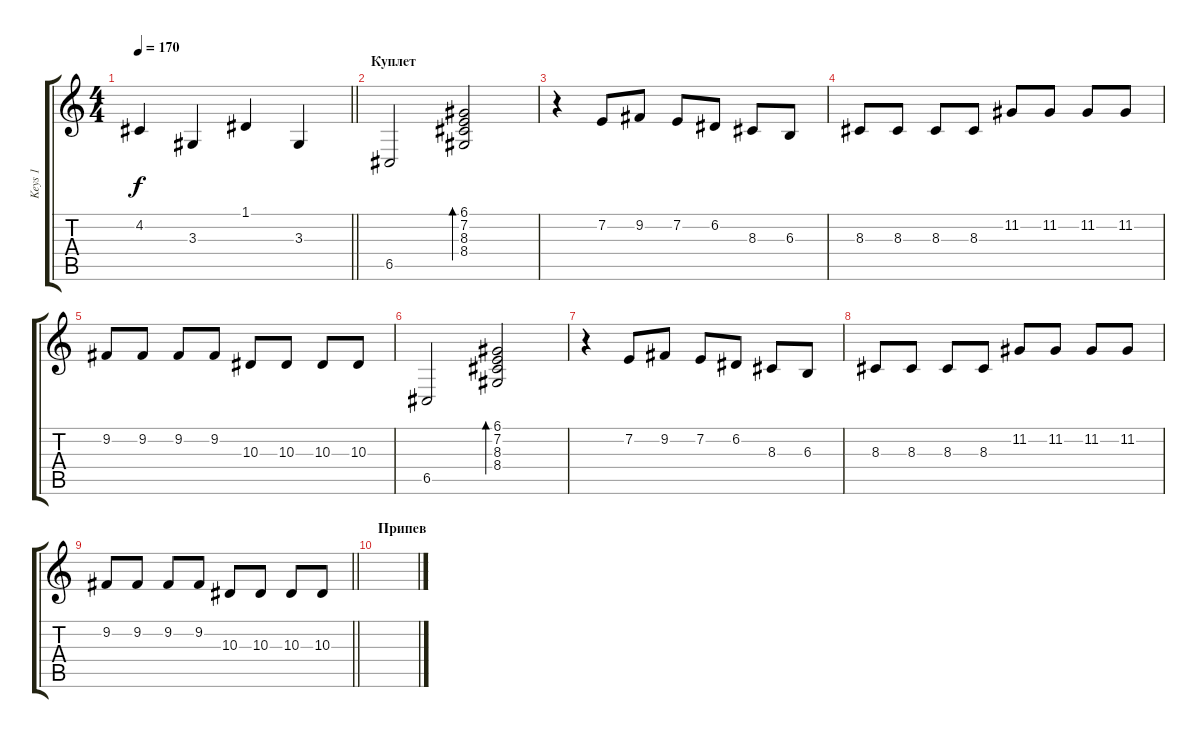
\track ("Keys 1" "Keys 1") {instrument pizzicatostrings}
\staff {score tabs}
\tuning (D4 A3 F3 C3 G2 D2) {hide}
\ts (4 4)
\tempo 170
\clef g2
\barLineRight lightlight
\ks c
4.2.4{dy f} 3.3.4 1.1.4 3.3.4 |
\section ("" "Куплет")
6.5.2 (6.1 7.2 8.3 8.4).2{bd 60} |
r.4 7.2.8 9.2.8 7.2.8 6.2.8 8.3.8 6.3.8 |
8.3.8 8.3.8 8.3.8 8.3.8 11.2.8 11.2.8 11.2.8 11.2.8 |
9.2.8 9.2.8 9.2.8 9.2.8 10.3.8 10.3.8 10.3.8 10.3.8 |
6.5.2 (6.1 7.2 8.3 8.4).2{bd 60} |
r.4 7.2.8 9.2.8 7.2.8 6.2.8 8.3.8 6.3.8 |
8.3.8 8.3.8 8.3.8 8.3.8 11.2.8 11.2.8 11.2.8 11.2.8 |
\barLineRight lightlight
9.2.8 9.2.8 9.2.8 9.2.8 10.3.8 10.3.8 10.3.8 10.3.8 |
\section ("" "Припев")
